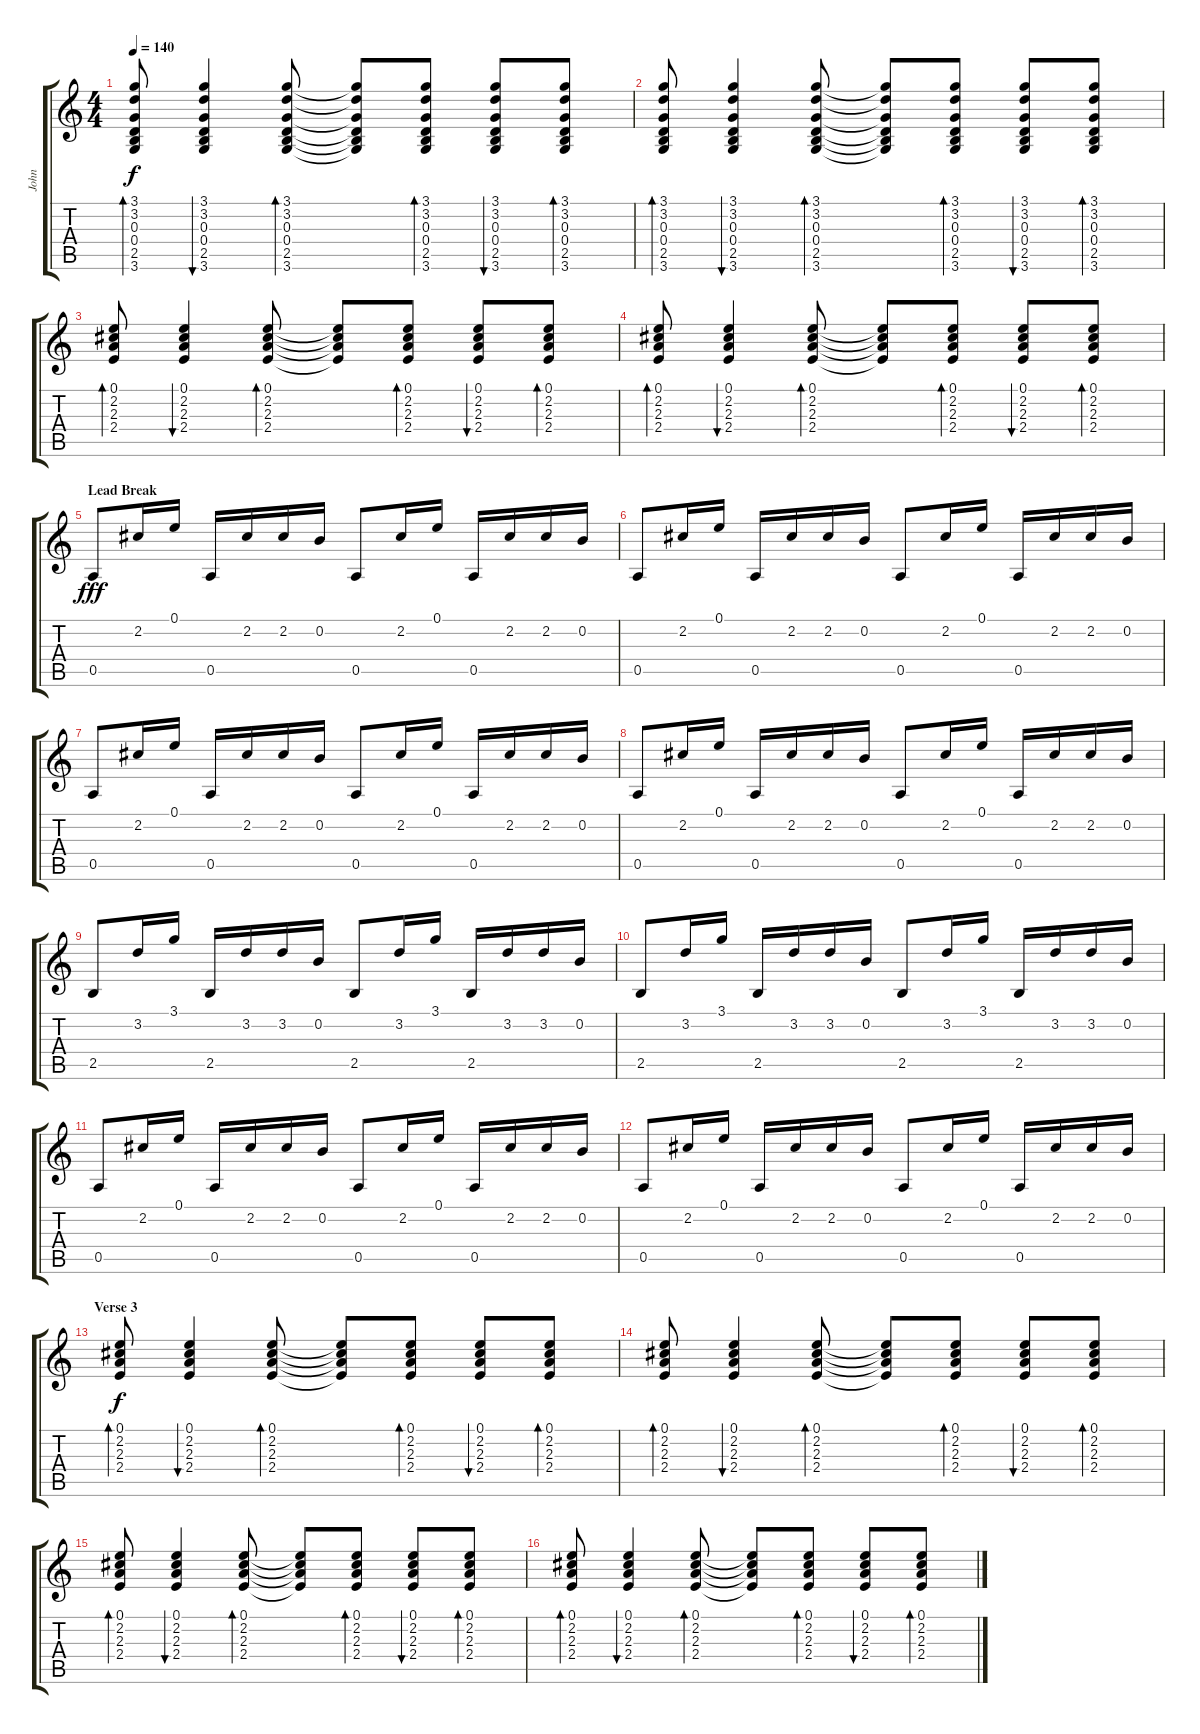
\track ("John" "John") {instrument acousticguitarsteel}
\staff {score tabs}
\tuning (E4 B3 G3 D3 A2 E2) {hide}
\ts (4 4)
\tempo 140
\clef g2
\ks c
(3.1 3.2 0.3 0.4 2.5 3.6).8{bd 60 dy f} (3.1 3.2 0.3 0.4 2.5 3.6).4{bu 60} (3.1 3.2 0.3 0.4 2.5 3.6).8{bd 60} (3.1{t} 3.2{t} 0.3{t} 0.4{t} 2.5{t} 3.6{t}).8 (3.1 3.2 0.3 0.4 2.5 3.6).8{bd 60} (3.1 3.2 0.3 0.4 2.5 3.6).8{bu 60} (3.1 3.2 0.3 0.4 2.5 3.6).8{bd 60} |
(3.1 3.2 0.3 0.4 2.5 3.6).8{bd 60} (3.1 3.2 0.3 0.4 2.5 3.6).4{bu 60} (3.1 3.2 0.3 0.4 2.5 3.6).8{bd 60} (3.1{t} 3.2{t} 0.3{t} 0.4{t} 2.5{t} 3.6{t}).8 (3.1 3.2 0.3 0.4 2.5 3.6).8{bd 60} (3.1 3.2 0.3 0.4 2.5 3.6).8{bu 60} (3.1 3.2 0.3 0.4 2.5 3.6).8{bd 60} |
(0.1 2.2 2.3 2.4).8{bd 60} (0.1 2.2 2.3 2.4).4{bu 60} (0.1 2.2 2.3 2.4).8{bd 60} (0.1{t} 2.2{t} 2.3{t} 2.4{t}).8 (0.1 2.2 2.3 2.4).8{bd 60} (0.1 2.2 2.3 2.4).8{bu 60} (0.1 2.2 2.3 2.4).8{bd 60} |
(0.1 2.2 2.3 2.4).8{bd 60} (0.1 2.2 2.3 2.4).4{bu 60} (0.1 2.2 2.3 2.4).8{bd 60} (0.1{t} 2.2{t} 2.3{t} 2.4{t}).8 (0.1 2.2 2.3 2.4).8{bd 60} (0.1 2.2 2.3 2.4).8{bu 60} (0.1 2.2 2.3 2.4).8{bd 60} |
\section ("" "Lead Break")
0.5.8{dy fff} 2.2.16 0.1.16 0.5.16 2.2.16 2.2.16 0.2.16 0.5.8 2.2.16 0.1.16 0.5.16 2.2.16 2.2.16 0.2.16 |
0.5.8 2.2.16 0.1.16 0.5.16 2.2.16 2.2.16 0.2.16 0.5.8 2.2.16 0.1.16 0.5.16 2.2.16 2.2.16 0.2.16 |
0.5.8 2.2.16 0.1.16 0.5.16 2.2.16 2.2.16 0.2.16 0.5.8 2.2.16 0.1.16 0.5.16 2.2.16 2.2.16 0.2.16 |
0.5.8 2.2.16 0.1.16 0.5.16 2.2.16 2.2.16 0.2.16 0.5.8 2.2.16 0.1.16 0.5.16 2.2.16 2.2.16 0.2.16 |
2.5.8 3.2.16 3.1.16 2.5.16 3.2.16 3.2.16 0.2.16 2.5.8 3.2.16 3.1.16 2.5.16 3.2.16 3.2.16 0.2.16 |
2.5.8 3.2.16 3.1.16 2.5.16 3.2.16 3.2.16 0.2.16 2.5.8 3.2.16 3.1.16 2.5.16 3.2.16 3.2.16 0.2.16 |
0.5.8 2.2.16 0.1.16 0.5.16 2.2.16 2.2.16 0.2.16 0.5.8 2.2.16 0.1.16 0.5.16 2.2.16 2.2.16 0.2.16 |
0.5.8 2.2.16 0.1.16 0.5.16 2.2.16 2.2.16 0.2.16 0.5.8 2.2.16 0.1.16 0.5.16 2.2.16 2.2.16 0.2.16 |
\section ("" "Verse 3")
(0.1 2.2 2.3 2.4).8{bd 60 dy f} (0.1 2.2 2.3 2.4).4{bu 60} (0.1 2.2 2.3 2.4).8{bd 60} (0.1{t} 2.2{t} 2.3{t} 2.4{t}).8 (0.1 2.2 2.3 2.4).8{bd 60} (0.1 2.2 2.3 2.4).8{bu 60} (0.1 2.2 2.3 2.4).8{bd 60} |
(0.1 2.2 2.3 2.4).8{bd 60} (0.1 2.2 2.3 2.4).4{bu 60} (0.1 2.2 2.3 2.4).8{bd 60} (0.1{t} 2.2{t} 2.3{t} 2.4{t}).8 (0.1 2.2 2.3 2.4).8{bd 60} (0.1 2.2 2.3 2.4).8{bu 60} (0.1 2.2 2.3 2.4).8{bd 60} |
(0.1 2.2 2.3 2.4).8{bd 60} (0.1 2.2 2.3 2.4).4{bu 60} (0.1 2.2 2.3 2.4).8{bd 60} (0.1{t} 2.2{t} 2.3{t} 2.4{t}).8 (0.1 2.2 2.3 2.4).8{bd 60} (0.1 2.2 2.3 2.4).8{bu 60} (0.1 2.2 2.3 2.4).8{bd 60} |
(0.1 2.2 2.3 2.4).8{bd 60} (0.1 2.2 2.3 2.4).4{bu 60} (0.1 2.2 2.3 2.4).8{bd 60} (0.1{t} 2.2{t} 2.3{t} 2.4{t}).8 (0.1 2.2 2.3 2.4).8{bd 60} (0.1 2.2 2.3 2.4).8{bu 60} (0.1 2.2 2.3 2.4).8{bd 60}
